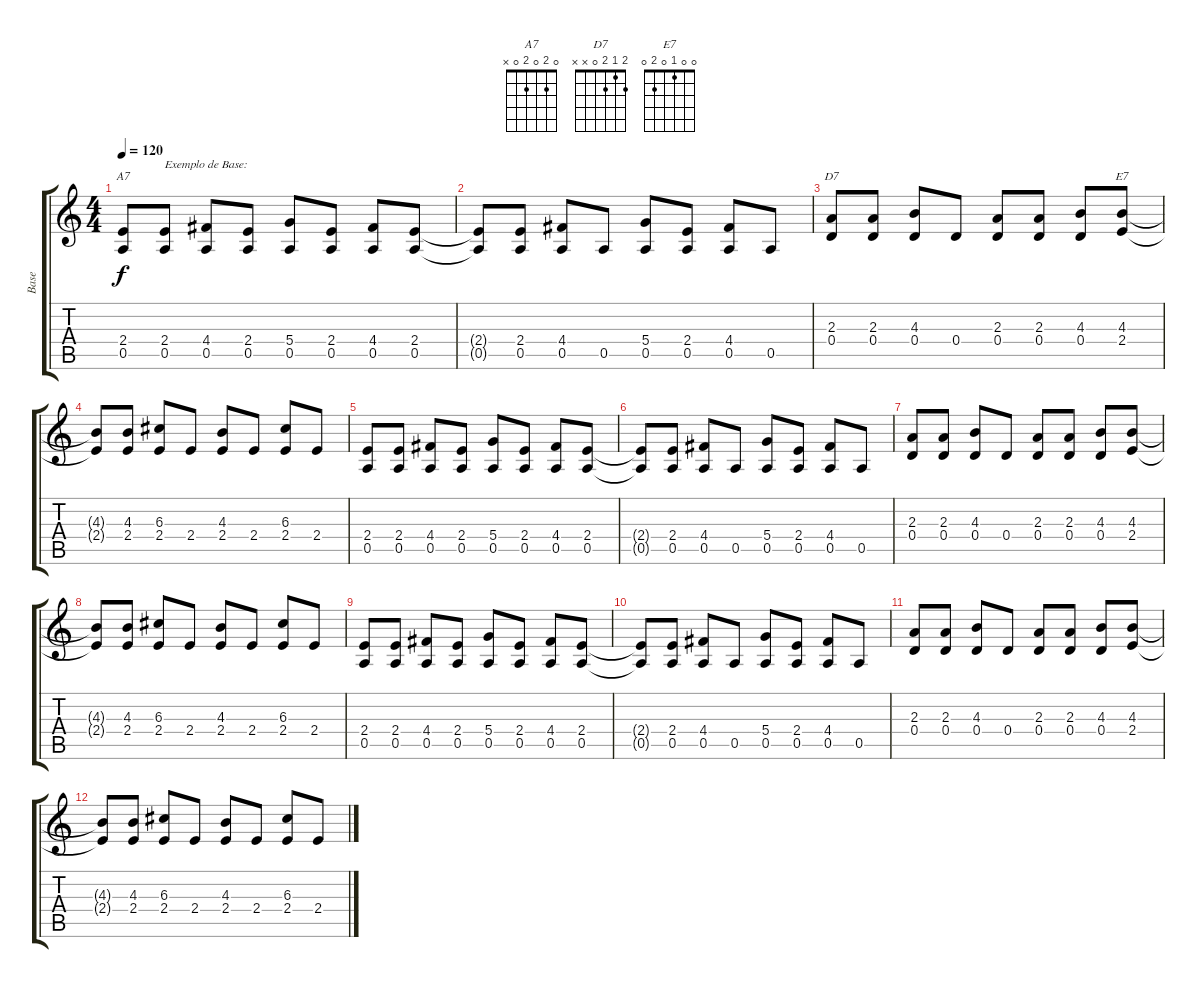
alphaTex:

\track ("Base" "Base") {instrument overdrivenguitar}
\staff {score tabs}
\tuning (E4 B3 G3 D3 A2 E2) {hide}
\chord ("A7" 0 2 0 2 0 x)
\chord ("D7" 2 1 2 0 x x)
\chord ("E7" 0 0 1 0 2 0)
\ts (4 4)
\tempo 120
\clef g2
\ks c
(2.4 0.5).8{ch "A7" dy f instrument overdrivenguitar} (2.4 0.5).8{txt "Exemplo de Base:"} (4.4 0.5).8 (2.4 0.5).8 (5.4 0.5).8 (2.4 0.5).8 (4.4 0.5).8 (2.4 0.5).8 |
(2.4{t} 0.5{t}).8 (2.4 0.5).8 (4.4 0.5).8 0.5.8 (5.4 0.5).8 (2.4 0.5).8 (4.4 0.5).8 0.5.8 |
(2.3 0.4).8{ch "D7"} (2.3 0.4).8 (4.3 0.4).8 0.4.8 (2.3 0.4).8 (2.3 0.4).8 (4.3 0.4).8 (4.3 2.4).8{ch "E7"} |
(4.3{t} 2.4{t}).8 (4.3 2.4).8 (6.3 2.4).8 2.4.8 (4.3 2.4).8 2.4.8 (6.3 2.4).8 2.4.8 |
(2.4 0.5).8 (2.4 0.5).8 (4.4 0.5).8 (2.4 0.5).8 (5.4 0.5).8 (2.4 0.5).8 (4.4 0.5).8 (2.4 0.5).8 |
(2.4{t} 0.5{t}).8 (2.4 0.5).8 (4.4 0.5).8 0.5.8 (5.4 0.5).8 (2.4 0.5).8 (4.4 0.5).8 0.5.8 |
(2.3 0.4).8 (2.3 0.4).8 (4.3 0.4).8 0.4.8 (2.3 0.4).8 (2.3 0.4).8 (4.3 0.4).8 (4.3 2.4).8 |
(4.3{t} 2.4{t}).8 (4.3 2.4).8 (6.3 2.4).8 2.4.8 (4.3 2.4).8 2.4.8 (6.3 2.4).8 2.4.8 |
(2.4 0.5).8 (2.4 0.5).8 (4.4 0.5).8 (2.4 0.5).8 (5.4 0.5).8 (2.4 0.5).8 (4.4 0.5).8 (2.4 0.5).8 |
(2.4{t} 0.5{t}).8 (2.4 0.5).8 (4.4 0.5).8 0.5.8 (5.4 0.5).8 (2.4 0.5).8 (4.4 0.5).8 0.5.8 |
(2.3 0.4).8 (2.3 0.4).8 (4.3 0.4).8 0.4.8 (2.3 0.4).8 (2.3 0.4).8 (4.3 0.4).8 (4.3 2.4).8 |
(4.3{t} 2.4{t}).8 (4.3 2.4).8 (6.3 2.4).8 2.4.8 (4.3 2.4).8 2.4.8 (6.3 2.4).8 2.4.8
